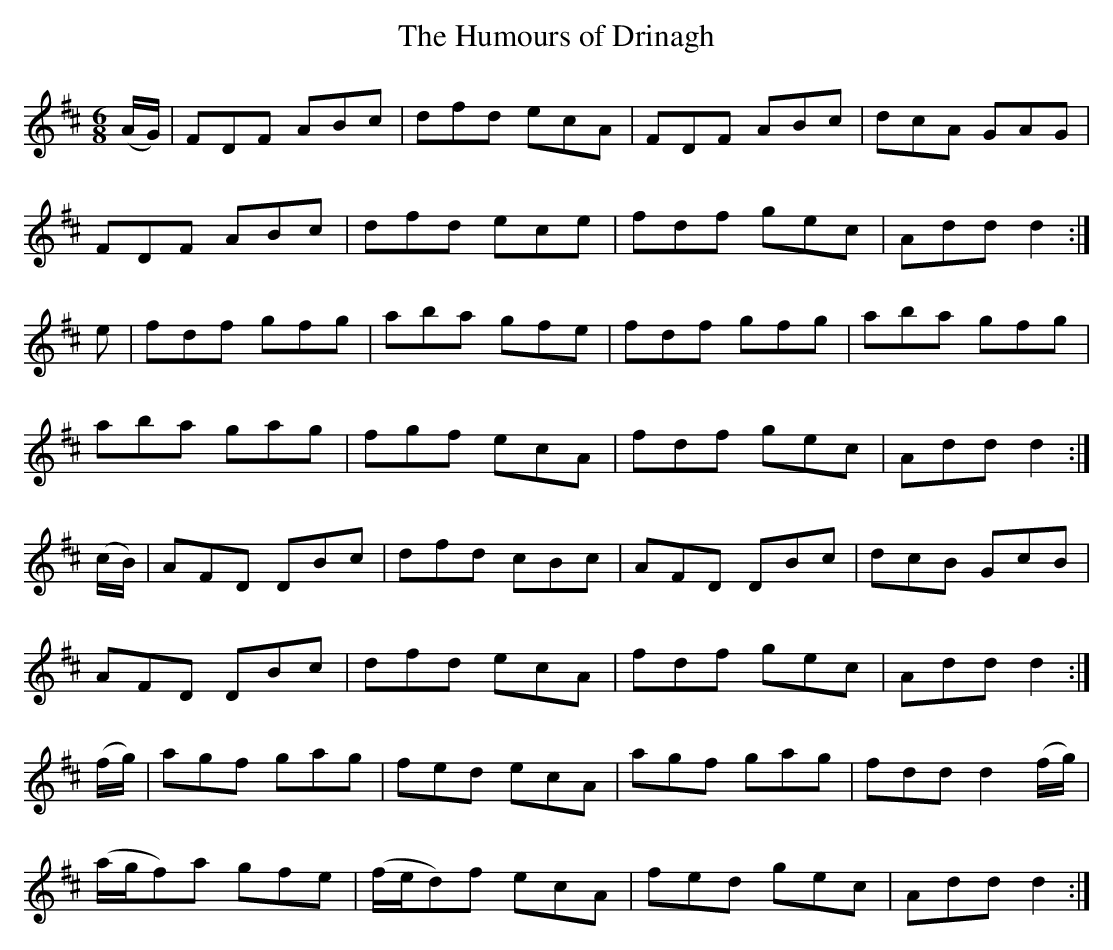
X:1
T: The Humours of Drinagh
M: 6/8
L: 1/8
K: D
(A/G/)|FDF ABc|dfd ecA|FDF ABc|dcA GAG|
FDF ABc|dfd ece|fdf gec|Add d2:|
e|fdf gfg|aba gfe|fdf gfg|aba gfg|
aba gag|fgf ecA|fdf gec|Add d2:|
(c/B/)|AFD DBc|dfd cBc|AFD DBc|dcB GcB|
AFD DBc|dfd ecA|fdf gec|Add d2:|
(f/g/)|agf gag|fed ecA|agf gag|fdd d2(f/g/)|
(a/g/f)a gfe|(f/e/d)f ecA|fed gec|Add d2:|
